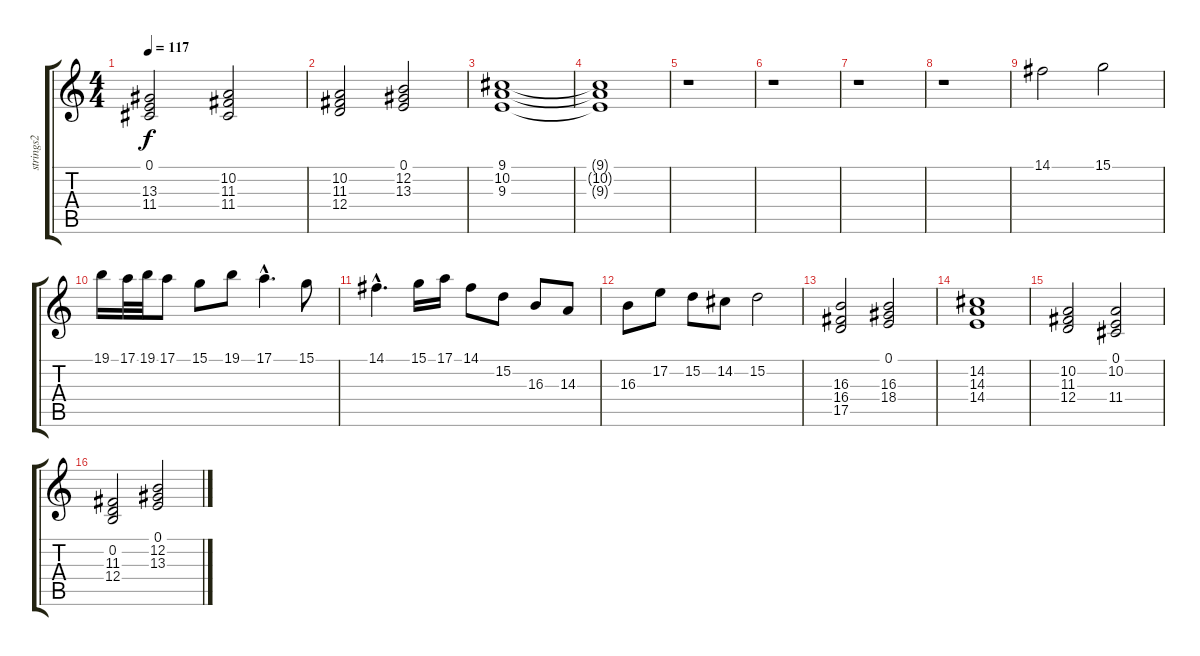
\track ("strings2" "strings2") {instrument stringensemble1}
\staff {score tabs}
\tuning (E4 B3 G3 D3 A2 E2) {hide}
\ts (4 4)
\tempo 117
\clef g2
\ks c
(0.1 13.3 11.4).2{dy f} (10.2 11.3 11.4).2 |
(10.2 11.3 12.4).2 (0.1 12.2 13.3).2 |
(9.1 10.2 9.3).1 |
(9.1{t} 10.2{t} 9.3{t}).1 |
r.1 |
r.1 |
r.1 |
r.1 |
14.1.2 15.1.2 |
19.1.16 17.1.32 19.1.32 17.1.8 15.1.8 19.1.8 17.1{hac}.4{d} 15.1.8 |
14.1{hac}.4{d} 15.1.16 17.1.16 14.1.8 15.2.8 16.3.8 14.3.8 |
16.3.8 17.2.8 15.2.8 14.2.8 15.2.2 |
(16.3 16.4 17.5).2 (0.1 16.3 18.4).2 |
(14.2 14.3 14.4).1 |
(10.2 11.3 12.4).2 (0.1 10.2 11.4).2 |
(0.2 11.3 12.4).2 (0.1 12.2 13.3).2
